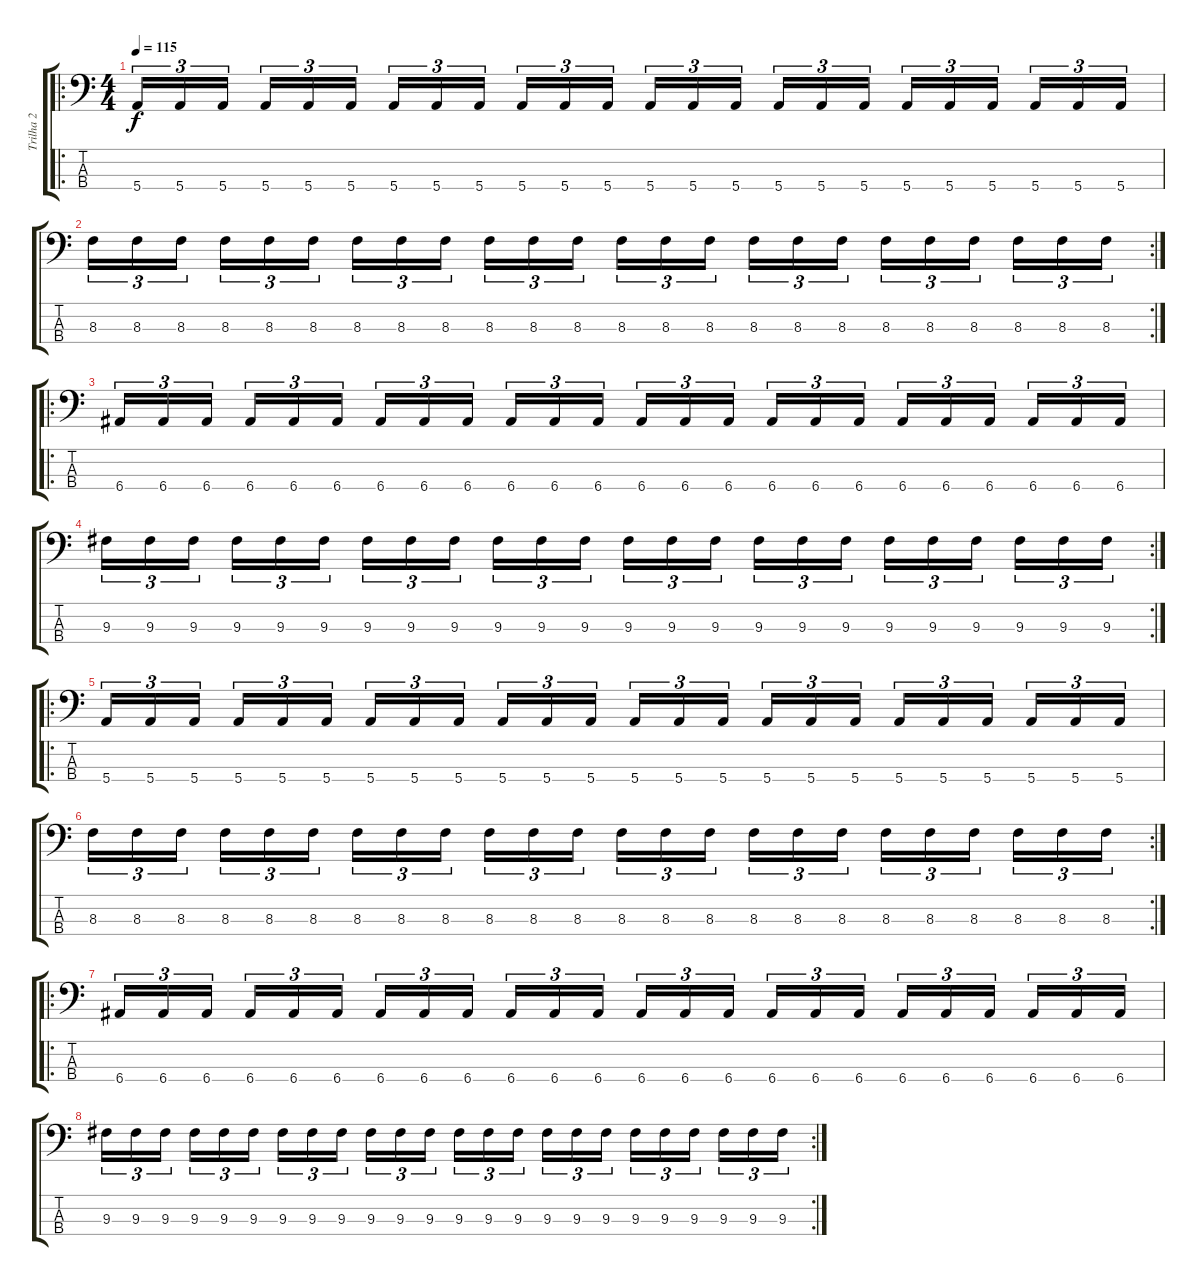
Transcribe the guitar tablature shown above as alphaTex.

\track ("Trilha 2" "Trilha 2") {instrument electricbasspick}
\staff {score tabs}
\tuning (G2 D2 A1 E1) {hide}
\ro
\ts (4 4)
\tempo 115
\clef f4
\ks c
5.4.16{tu (3 2) dy f} 5.4.16{tu (3 2)} 5.4.16{tu (3 2)} 5.4.16{tu (3 2)} 5.4.16{tu (3 2)} 5.4.16{tu (3 2)} 5.4.16{tu (3 2)} 5.4.16{tu (3 2)} 5.4.16{tu (3 2)} 5.4.16{tu (3 2)} 5.4.16{tu (3 2)} 5.4.16{tu (3 2)} 5.4.16{tu (3 2)} 5.4.16{tu (3 2)} 5.4.16{tu (3 2)} 5.4.16{tu (3 2)} 5.4.16{tu (3 2)} 5.4.16{tu (3 2)} 5.4.16{tu (3 2)} 5.4.16{tu (3 2)} 5.4.16{tu (3 2)} 5.4.16{tu (3 2)} 5.4.16{tu (3 2)} 5.4.16{tu (3 2)} |
\rc 2
8.3.16{tu (3 2)} 8.3.16{tu (3 2)} 8.3.16{tu (3 2)} 8.3.16{tu (3 2)} 8.3.16{tu (3 2)} 8.3.16{tu (3 2)} 8.3.16{tu (3 2)} 8.3.16{tu (3 2)} 8.3.16{tu (3 2)} 8.3.16{tu (3 2)} 8.3.16{tu (3 2)} 8.3.16{tu (3 2)} 8.3.16{tu (3 2)} 8.3.16{tu (3 2)} 8.3.16{tu (3 2)} 8.3.16{tu (3 2)} 8.3.16{tu (3 2)} 8.3.16{tu (3 2)} 8.3.16{tu (3 2)} 8.3.16{tu (3 2)} 8.3.16{tu (3 2)} 8.3.16{tu (3 2)} 8.3.16{tu (3 2)} 8.3.16{tu (3 2)} |
\ro
6.4.16{tu (3 2)} 6.4.16{tu (3 2)} 6.4.16{tu (3 2)} 6.4.16{tu (3 2)} 6.4.16{tu (3 2)} 6.4.16{tu (3 2)} 6.4.16{tu (3 2)} 6.4.16{tu (3 2)} 6.4.16{tu (3 2)} 6.4.16{tu (3 2)} 6.4.16{tu (3 2)} 6.4.16{tu (3 2)} 6.4.16{tu (3 2)} 6.4.16{tu (3 2)} 6.4.16{tu (3 2)} 6.4.16{tu (3 2)} 6.4.16{tu (3 2)} 6.4.16{tu (3 2)} 6.4.16{tu (3 2)} 6.4.16{tu (3 2)} 6.4.16{tu (3 2)} 6.4.16{tu (3 2)} 6.4.16{tu (3 2)} 6.4.16{tu (3 2)} |
\rc 2
9.3.16{tu (3 2)} 9.3.16{tu (3 2)} 9.3.16{tu (3 2)} 9.3.16{tu (3 2)} 9.3.16{tu (3 2)} 9.3.16{tu (3 2)} 9.3.16{tu (3 2)} 9.3.16{tu (3 2)} 9.3.16{tu (3 2)} 9.3.16{tu (3 2)} 9.3.16{tu (3 2)} 9.3.16{tu (3 2)} 9.3.16{tu (3 2)} 9.3.16{tu (3 2)} 9.3.16{tu (3 2)} 9.3.16{tu (3 2)} 9.3.16{tu (3 2)} 9.3.16{tu (3 2)} 9.3.16{tu (3 2)} 9.3.16{tu (3 2)} 9.3.16{tu (3 2)} 9.3.16{tu (3 2)} 9.3.16{tu (3 2)} 9.3.16{tu (3 2)} |
\ro
5.4.16{tu (3 2)} 5.4.16{tu (3 2)} 5.4.16{tu (3 2)} 5.4.16{tu (3 2)} 5.4.16{tu (3 2)} 5.4.16{tu (3 2)} 5.4.16{tu (3 2)} 5.4.16{tu (3 2)} 5.4.16{tu (3 2)} 5.4.16{tu (3 2)} 5.4.16{tu (3 2)} 5.4.16{tu (3 2)} 5.4.16{tu (3 2)} 5.4.16{tu (3 2)} 5.4.16{tu (3 2)} 5.4.16{tu (3 2)} 5.4.16{tu (3 2)} 5.4.16{tu (3 2)} 5.4.16{tu (3 2)} 5.4.16{tu (3 2)} 5.4.16{tu (3 2)} 5.4.16{tu (3 2)} 5.4.16{tu (3 2)} 5.4.16{tu (3 2)} |
\rc 2
8.3.16{tu (3 2)} 8.3.16{tu (3 2)} 8.3.16{tu (3 2)} 8.3.16{tu (3 2)} 8.3.16{tu (3 2)} 8.3.16{tu (3 2)} 8.3.16{tu (3 2)} 8.3.16{tu (3 2)} 8.3.16{tu (3 2)} 8.3.16{tu (3 2)} 8.3.16{tu (3 2)} 8.3.16{tu (3 2)} 8.3.16{tu (3 2)} 8.3.16{tu (3 2)} 8.3.16{tu (3 2)} 8.3.16{tu (3 2)} 8.3.16{tu (3 2)} 8.3.16{tu (3 2)} 8.3.16{tu (3 2)} 8.3.16{tu (3 2)} 8.3.16{tu (3 2)} 8.3.16{tu (3 2)} 8.3.16{tu (3 2)} 8.3.16{tu (3 2)} |
\ro
6.4.16{tu (3 2)} 6.4.16{tu (3 2)} 6.4.16{tu (3 2)} 6.4.16{tu (3 2)} 6.4.16{tu (3 2)} 6.4.16{tu (3 2)} 6.4.16{tu (3 2)} 6.4.16{tu (3 2)} 6.4.16{tu (3 2)} 6.4.16{tu (3 2)} 6.4.16{tu (3 2)} 6.4.16{tu (3 2)} 6.4.16{tu (3 2)} 6.4.16{tu (3 2)} 6.4.16{tu (3 2)} 6.4.16{tu (3 2)} 6.4.16{tu (3 2)} 6.4.16{tu (3 2)} 6.4.16{tu (3 2)} 6.4.16{tu (3 2)} 6.4.16{tu (3 2)} 6.4.16{tu (3 2)} 6.4.16{tu (3 2)} 6.4.16{tu (3 2)} |
\rc 2
9.3.16{tu (3 2)} 9.3.16{tu (3 2)} 9.3.16{tu (3 2)} 9.3.16{tu (3 2)} 9.3.16{tu (3 2)} 9.3.16{tu (3 2)} 9.3.16{tu (3 2)} 9.3.16{tu (3 2)} 9.3.16{tu (3 2)} 9.3.16{tu (3 2)} 9.3.16{tu (3 2)} 9.3.16{tu (3 2)} 9.3.16{tu (3 2)} 9.3.16{tu (3 2)} 9.3.16{tu (3 2)} 9.3.16{tu (3 2)} 9.3.16{tu (3 2)} 9.3.16{tu (3 2)} 9.3.16{tu (3 2)} 9.3.16{tu (3 2)} 9.3.16{tu (3 2)} 9.3.16{tu (3 2)} 9.3.16{tu (3 2)} 9.3.16{tu (3 2)}
